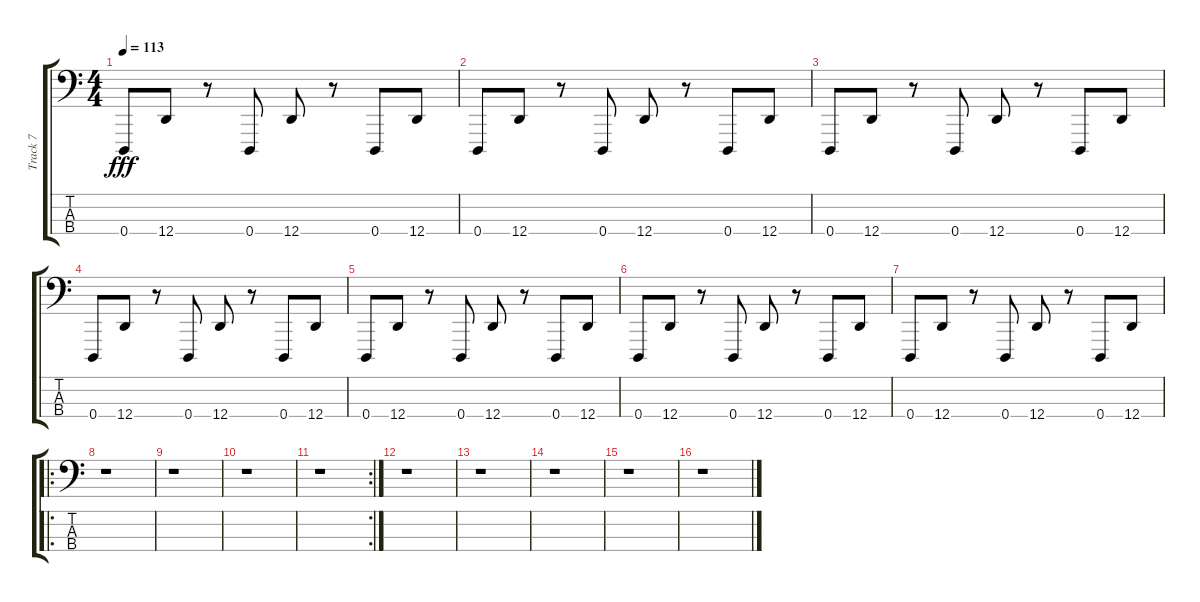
\track ("Track 7" "Track 7") {instrument lead8bassandlead}
\staff {score tabs}
\tuning (G2 D2 A1 D1) {hide}
\ts (4 4)
\tempo 113
\clef f4
\ks c
0.4.8{dy fff} 12.4.8 r.8 0.4.8 12.4.8 r.8 0.4.8 12.4.8 |
0.4.8 12.4.8 r.8 0.4.8 12.4.8 r.8 0.4.8 12.4.8 |
0.4.8 12.4.8 r.8 0.4.8 12.4.8 r.8 0.4.8 12.4.8 |
0.4.8 12.4.8 r.8 0.4.8 12.4.8 r.8 0.4.8 12.4.8 |
0.4.8 12.4.8 r.8 0.4.8 12.4.8 r.8 0.4.8 12.4.8 |
0.4.8 12.4.8 r.8 0.4.8 12.4.8 r.8 0.4.8 12.4.8 |
0.4.8 12.4.8 r.8 0.4.8 12.4.8 r.8 0.4.8 12.4.8 |
\ro
r.1 |
r.1 |
r.1 |
\rc 2
r.1 |
r.1 |
r.1 |
r.1 |
r.1 |
r.1
